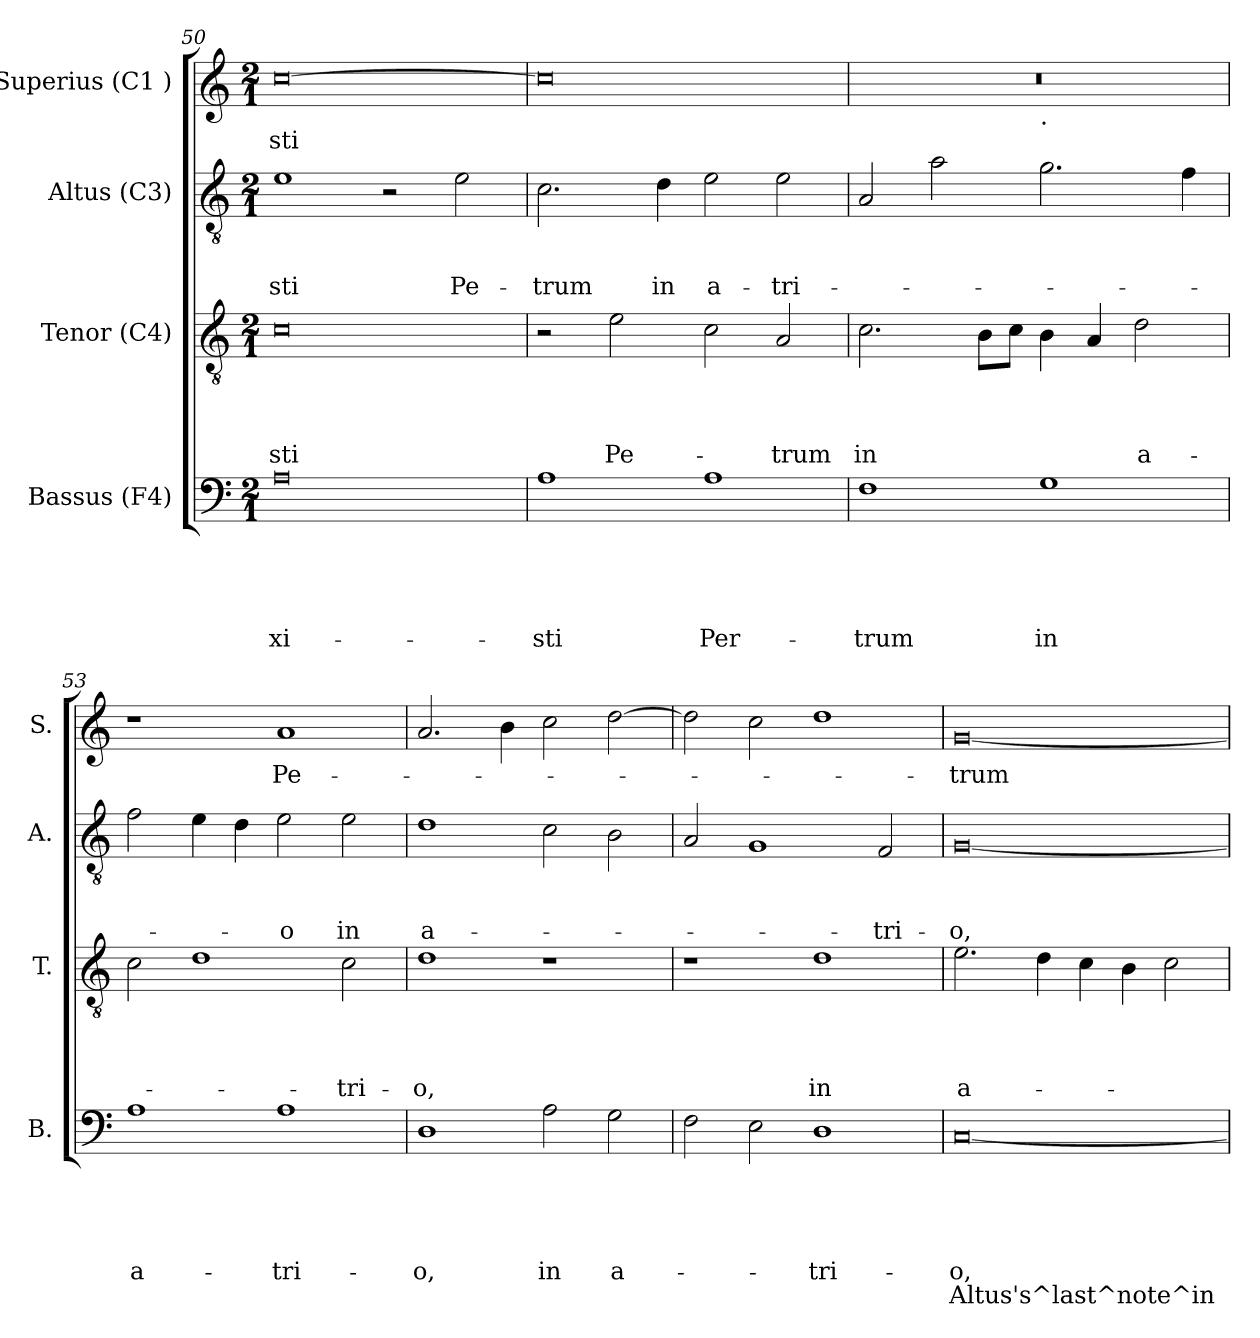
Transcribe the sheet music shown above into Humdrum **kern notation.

**kern	**text	**text	**text	**text	**text	**text	**kern	**text	**text	**text	**text	**kern	**text	**text	**text	**kern	**text
*part4	*part4	*part4	*part4	*part4	*part4	*part4	*part3	*part3	*part3	*part3	*part3	*part2	*part2	*part2	*part2	*part1	*part1
*staff4	*staff4	*staff4	*staff4	*staff4	*staff4	*staff4	*staff3	*staff3	*staff3	*staff3	*staff3	*staff2	*staff2	*staff2	*staff2	*staff1	*staff1
*I"Bassus (F4)	*	*	*	*	*	*	*I"Tenor (C4)	*	*	*	*	*I"Altus (C3)	*	*	*	*I"Superius (C1 )	*
*I'B.	*	*	*	*	*	*	*I'T.	*	*	*	*	*I'A.	*	*	*	*I'S.	*
*clefF4	*	*	*	*	*	*	*clefGv2	*	*	*	*	*clefGv2	*	*	*	*clefG2	*
*k[]	*	*	*	*	*	*	*k[]	*	*	*	*	*k[]	*	*	*	*k[]	*
*C:	*	*	*	*	*	*	*C:	*	*	*	*	*C:	*	*	*	*C:	*
*M2/1	*	*	*	*	*	*	*M2/1	*	*	*	*	*M2/1	*	*	*	*M2/1	*
=50	=50	=50	=50	=50	=50	=50	=50	=50	=50	=50	=50	=50	=50	=50	=50	=50	=50
!	!	!	!	!	!LO:LY:b:rj	!	!	!	!	!	!LO:LY:b:rj	!	!	!	!LO:LY:b:rj	!	!LO:LY:b:rj
0A	.	.	.	.	-xi-	.	0c	.	.	.	-sti	1e	.	.	-sti	[<0cc	-sti
.	.	.	.	.	.	.	.	.	.	.	.	2r	.	.	.	.	.
!	!	!	!	!	!	!	!	!	!	!	!	!	!	!	!LO:LY:b:rj	!	!
.	.	.	.	.	.	.	.	.	.	.	.	2e\	.	.	Pe-	.	.
!!LO:PB:g=z
=51	=51	=51	=51	=51	=51	=51	=51	=51	=51	=51	=51	=51	=51	=51	=51	=51	=51
!	!	!	!	!	!LO:LY:b:rj	!	!	!	!	!	!	!	!	!	!LO:LY:b:rj	!	!
1A	.	.	.	.	-sti	.	2r	.	.	.	.	2.c\	.	.	-trum	0cc]	.
!	!	!	!	!	!	!	!	!	!	!	!LO:LY:b:rj	!	!	!	!	!	!
.	.	.	.	.	.	.	2e\	.	.	.	Pe-	.	.	.	.	.	.
!	!	!	!	!	!	!	!	!	!	!	!	!	!	!	!LO:LY:b:rj	!	!
.	.	.	.	.	.	.	.	.	.	.	.	4d\	.	.	in	.	.
!	!	!	!	!	!LO:LY:b:rj	!	!	!	!	!	!	!	!	!	!LO:LY:b:rj	!	!
1A	.	.	.	.	Per-	.	2c\	.	.	.	.	2e\	.	.	a-	.	.
!	!	!	!	!	!	!	!	!	!	!	!LO:LY:b:rj	!	!	!	!LO:LY:b:rj	!	!
.	.	.	.	.	.	.	2A/	.	.	.	-trum	2e\	.	.	-tri-	.	.
=52	=52	=52	=52	=52	=52	=52	=52	=52	=52	=52	=52	=52	=52	=52	=52	=52	=52
!	!	!	!	!	!LO:LY:b:rj	!	!	!	!	!	!LO:LY:b:rj	!	!	!	!	!	!
*	*	*	*	*	*	*	*	*	*	*	*	*	*	*	*	*^	*
1F	.	.	.	.	-trum	.	2.c\	.	.	.	in	2A/	.	.	.	0r	1ryy	.
.	.	.	.	.	.	.	.	.	.	.	.	2a\	.	.	.	.	.	.
.	.	.	.	.	.	.	8B\L	.	.	.	.	.	.	.	.	.	.	.
.	.	.	.	.	.	.	8c\J	.	.	.	.	.	.	.	.	.	.	.
!	!	!	!	!	!	!	!	!	!	!	!	!	!	!	!	!	!LO:TX:b:t=.	!
!	!	!	!	!	!LO:LY:b:rj	!	!	!	!	!	!	!	!	!	!	!	!	!
1G	.	.	.	.	in	.	4B\	.	.	.	.	2.g\	.	.	.	.	1ryy	.
.	.	.	.	.	.	.	4A/	.	.	.	.	.	.	.	.	.	.	.
!	!	!	!	!	!	!	!	!	!	!	!LO:LY:b:rj	!	!	!	!	!	!	!
.	.	.	.	.	.	.	2d\	.	.	.	a-	.	.	.	.	.	.	.
.	.	.	.	.	.	.	.	.	.	.	.	4f\	.	.	.	.	.	.
=53	=53	=53	=53	=53	=53	=53	=53	=53	=53	=53	=53	=53	=53	=53	=53	=53	=53	=53
!	!	!	!	!	!LO:LY:b:rj	!	!	!	!	!	!	!	!	!	!	!	!	!
*	*	*	*	*	*	*	*	*	*	*	*	*	*	*	*	*v	*v	*
1A	.	.	.	.	a-	.	2c\	.	.	.	.	2f\	.	.	.	1r	.
.	.	.	.	.	.	.	1d	.	.	.	.	4e\	.	.	.	.	.
.	.	.	.	.	.	.	.	.	.	.	.	4d\	.	.	.	.	.
!	!	!	!	!	!LO:LY:b:rj	!	!	!	!	!	!	!	!	!	!LO:LY:b:rj	!	!LO:LY:b:rj
1A	.	.	.	.	-tri-	.	.	.	.	.	.	2e\	.	.	-o	1a	Pe-
!	!	!	!	!	!	!	!	!	!	!	!LO:LY:b:rj	!	!	!	!LO:LY:b:rj	!	!
.	.	.	.	.	.	.	2c\	.	.	.	-tri-	2e\	.	.	in	.	.
=54	=54	=54	=54	=54	=54	=54	=54	=54	=54	=54	=54	=54	=54	=54	=54	=54	=54
!	!	!	!	!	!LO:LY:b:rj	!	!	!	!	!	!LO:LY:b:rj	!	!	!	!LO:LY:b:rj	!	!
1D	.	.	.	.	-o,	.	1d	.	.	.	-o,	1d	.	.	a-	2.a/	.
.	.	.	.	.	.	.	.	.	.	.	.	.	.	.	.	4b\	.
!	!	!	!	!	!LO:LY:b:rj	!	!	!	!	!	!	!	!	!	!	!	!
2A\	.	.	.	.	in	.	1r	.	.	.	.	2c\	.	.	.	2cc\	.
!	!	!	!	!	!LO:LY:b:rj	!	!	!	!	!	!	!	!	!	!	!	!
2G\	.	.	.	.	a-	.	.	.	.	.	.	2B\	.	.	.	[>2dd\	.
!!LO:PB:g=z
=55	=55	=55	=55	=55	=55	=55	=55	=55	=55	=55	=55	=55	=55	=55	=55	=55	=55
2F\	.	.	.	.	.	.	1r	.	.	.	.	2A/	.	.	.	2dd\]	.
2E\	.	.	.	.	.	.	.	.	.	.	.	1G	.	.	.	2cc\	.
!	!	!	!	!	!LO:LY:b:rj	!	!	!	!	!	!LO:LY:b:rj	!	!	!	!	!	!
1D	.	.	.	.	-tri-	.	1d	.	.	.	in	.	.	.	.	1dd	.
!	!	!	!	!	!	!	!	!	!	!	!	!	!	!	!LO:LY:b:rj	!	!
.	.	.	.	.	.	.	.	.	.	.	.	2F/	.	.	-tri-	.	.
=56	=56	=56	=56	=56	=56	=56	=56	=56	=56	=56	=56	=56	=56	=56	=56	=56	=56
!	!	!	!	!	!LO:LY:b:rj	!LO:LY:b:rj	!	!	!	!	!LO:LY:b:rj	!	!	!	!LO:LY:b:rj	!	!LO:LY:b:rj
[<0C	.	.	.	.	-o,	Altus's^last^note^in	2.e\	.	.	.	a-	[<0G	.	.	-o,	[<0g	-trum
.	.	.	.	.	.	.	4d\	.	.	.	.	.	.	.	.	.	.
.	.	.	.	.	.	.	4c\	.	.	.	.	.	.	.	.	.	.
.	.	.	.	.	.	.	4B\	.	.	.	.	.	.	.	.	.	.
.	.	.	.	.	.	.	2c\	.	.	.	.	.	.	.	.	.	.
=	=	=	=	=	=	=	=	=	=	=	=	=	=	=	=	=	=
*-	*-	*-	*-	*-	*-	*-	*-	*-	*-	*-	*-	*-	*-	*-	*-	*-	*-
